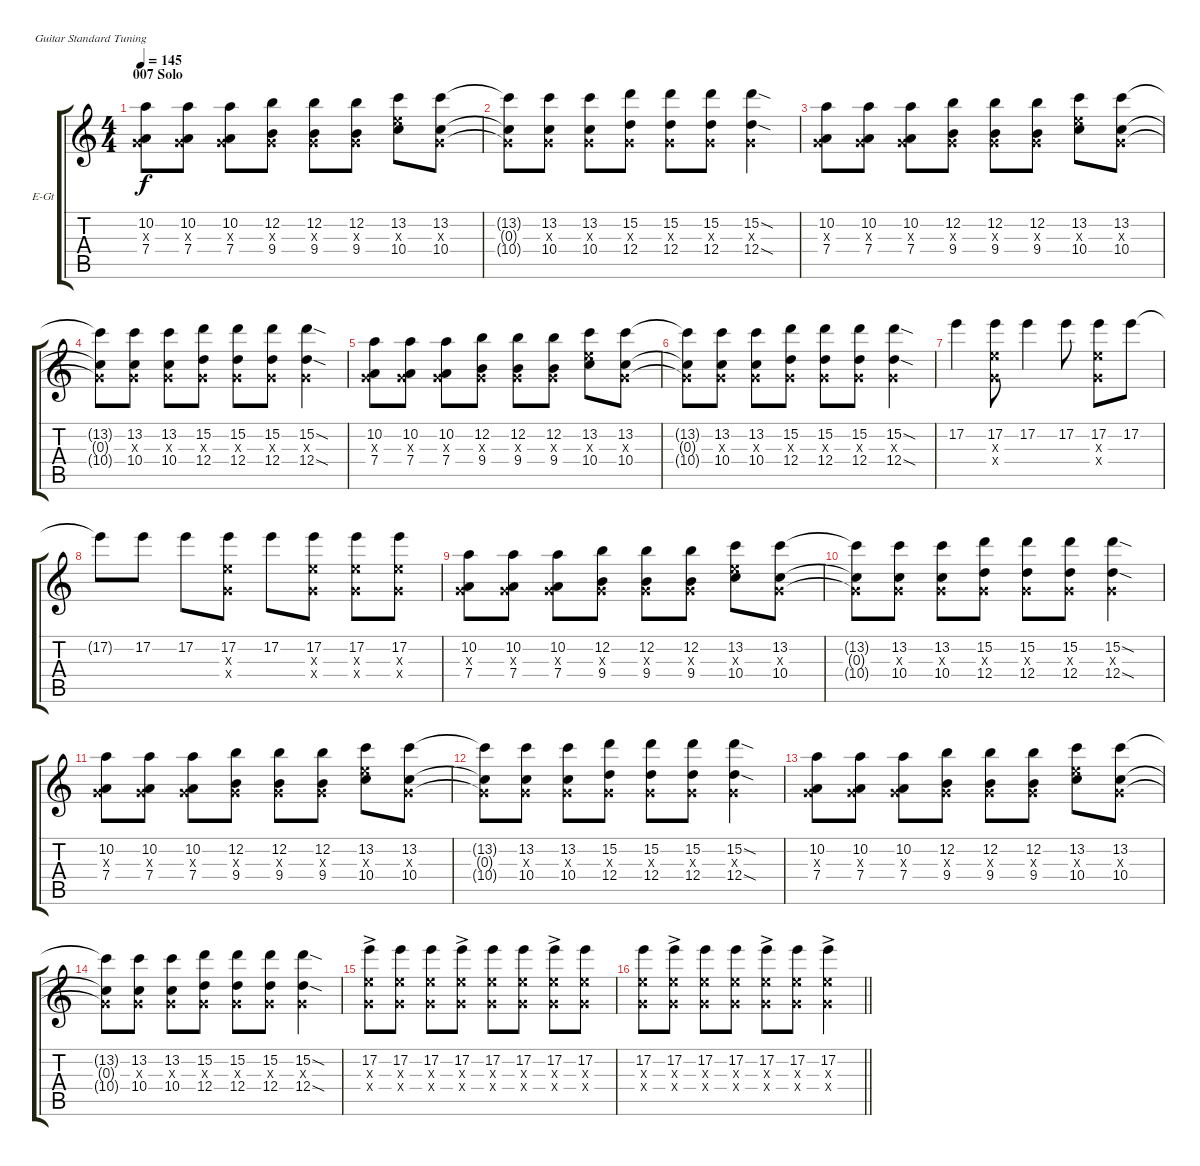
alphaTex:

\bracketExtendMode groupsimilarinstruments
\firstSystemTrackNameOrientation horizontal
\otherSystemsTrackNameOrientation horizontal
\track ("guitar drive(Artur Potemkin)" "E-Gt") {instrument electricguitarclean}
\staff {score tabs}
\tuning (E4 B3 G3 D3 A2 E2)
\ts (4 4)
\section ("" "007 Solo")
\tempo 145
\clef g2
\scale
0.333333
\ks aminor
(7.4 10.2 0.3{x}).8{dy f} (7.4 10.2 0.3{x}).8 (7.4 10.2 0.3{x}).8 (9.4 12.2 0.3{x}).8 (9.4 12.2 0.3{x}).8 (12.2 0.3{x} 9.4).8 (13.2 9.3{x} 10.4).8 (10.4 0.3{x} 13.2).8 |
\scale
0.333333 (13.2{t} 0.3{x t} 10.4{t}).8 (13.2 0.3{x} 10.4).8 (13.2 0.3{x} 10.4).8 (12.4 15.2 0.3{x}).8 (12.4 15.2 0.3{x}).8 (12.4 15.2 0.3{x}).8 (12.4{sod} 15.2{sod} 0.3{x}).4 |
\scale
0.333333 (7.4 10.2 0.3{x}).8 (7.4 10.2 0.3{x}).8 (7.4 10.2 0.3{x}).8 (9.4 12.2 0.3{x}).8 (9.4 12.2 0.3{x}).8 (12.2 0.3{x} 9.4).8 (13.2 9.3{x} 10.4).8 (10.4 0.3{x} 13.2).8 |
\scale
0.333333 (13.2{t} 0.3{x t} 10.4{t}).8 (13.2 0.3{x} 10.4).8 (13.2 0.3{x} 10.4).8 (12.4 15.2 0.3{x}).8 (12.4 15.2 0.3{x}).8 (12.4 15.2 0.3{x}).8 (12.4{sod} 15.2{sod} 0.3{x}).4 |
\scale
0.333333 (7.4 10.2 0.3{x}).8 (7.4 10.2 0.3{x}).8 (7.4 10.2 0.3{x}).8 (9.4 12.2 0.3{x}).8 (9.4 12.2 0.3{x}).8 (12.2 0.3{x} 9.4).8 (13.2 9.3{x} 10.4).8 (10.4 0.3{x} 13.2).8 |
\scale
0.333333 (13.2{t} 0.3{x t} 10.4{t}).8 (13.2 0.3{x} 10.4).8 (13.2 0.3{x} 10.4).8 (12.4 15.2 0.3{x}).8 (12.4 15.2 0.3{x}).8 (12.4 15.2 0.3{x}).8 (12.4{sod} 15.2{sod} 0.3{x}).4 |
\scale
0.333333 17.2.4 (17.2 14.4{x} 0.3{x}).8 17.2.4 17.2.8 (17.2 14.4{x} 0.3{x}).8 17.2.8 |
\scale
0.333333 17.2{t}.8 17.2.8 17.2.8 (17.2 0.3{x} 14.4{x}).8 17.2.8 (17.2 14.4{x} 0.3{x}).8 (17.2 14.4{x} 0.3{x}).8 (17.2 14.4{x} 0.3{x}).8 |
\section ("" "")
\scale
0.333333 (7.4 10.2 0.3{x}).8 (7.4 10.2 0.3{x}).8 (7.4 10.2 0.3{x}).8 (9.4 12.2 0.3{x}).8 (9.4 12.2 0.3{x}).8 (12.2 0.3{x} 9.4).8 (13.2 9.3{x} 10.4).8 (10.4 0.3{x} 13.2).8 |
\scale
0.333333 (13.2{t} 0.3{x t} 10.4{t}).8 (13.2 0.3{x} 10.4).8 (13.2 0.3{x} 10.4).8 (12.4 15.2 0.3{x}).8 (12.4 15.2 0.3{x}).8 (12.4 15.2 0.3{x}).8 (12.4{sod} 15.2{sod} 0.3{x}).4 |
\scale
0.333333 (7.4 10.2 0.3{x}).8 (7.4 10.2 0.3{x}).8 (7.4 10.2 0.3{x}).8 (9.4 12.2 0.3{x}).8 (9.4 12.2 0.3{x}).8 (12.2 0.3{x} 9.4).8 (13.2 9.3{x} 10.4).8 (10.4 0.3{x} 13.2).8 |
\scale
0.333333 (13.2{t} 0.3{x t} 10.4{t}).8 (13.2 0.3{x} 10.4).8 (13.2 0.3{x} 10.4).8 (12.4 15.2 0.3{x}).8 (12.4 15.2 0.3{x}).8 (12.4 15.2 0.3{x}).8 (12.4{sod} 15.2{sod} 0.3{x}).4 |
\scale
0.333333 (7.4 10.2 0.3{x}).8 (7.4 10.2 0.3{x}).8 (7.4 10.2 0.3{x}).8 (9.4 12.2 0.3{x}).8 (9.4 12.2 0.3{x}).8 (12.2 0.3{x} 9.4).8 (13.2 9.3{x} 10.4).8 (10.4 0.3{x} 13.2).8 |
\scale
0.333333 (13.2{t} 0.3{x t} 10.4{t}).8 (13.2 0.3{x} 10.4).8 (13.2 0.3{x} 10.4).8 (12.4 15.2 0.3{x}).8 (12.4 15.2 0.3{x}).8 (12.4 15.2 0.3{x}).8 (12.4{sod} 15.2{sod} 0.3{x}).4 |
\scale
0.333333 (17.2{ac} 14.4{ac x} 0.3{ac x}).8 (17.2 14.4{x} 0.3{x}).8 (17.2 14.4{x} 0.3{x}).8 (17.2{ac} 14.4{ac x} 0.3{ac x}).8 (17.2 14.4{x} 0.3{x}).8 (17.2 14.4{x} 0.3{x}).8 (17.2{ac} 14.4{ac x} 0.3{ac x}).8 (17.2 14.4{x} 0.3{x}).8 |
\scale
0.333333
\barLineRight lightlight
(17.2 14.4{x} 0.3{x}).8 (17.2{ac} 14.4{ac x} 0.3{ac x}).8 (17.2 14.4{x} 0.3{x}).8 (17.2 14.4{x} 0.3{x}).8 (17.2{ac} 14.4{ac x} 0.3{ac x}).8 (17.2 14.4{x} 0.3{x}).8 (17.2{ac} 14.4{ac x} 0.3{ac x}).4
